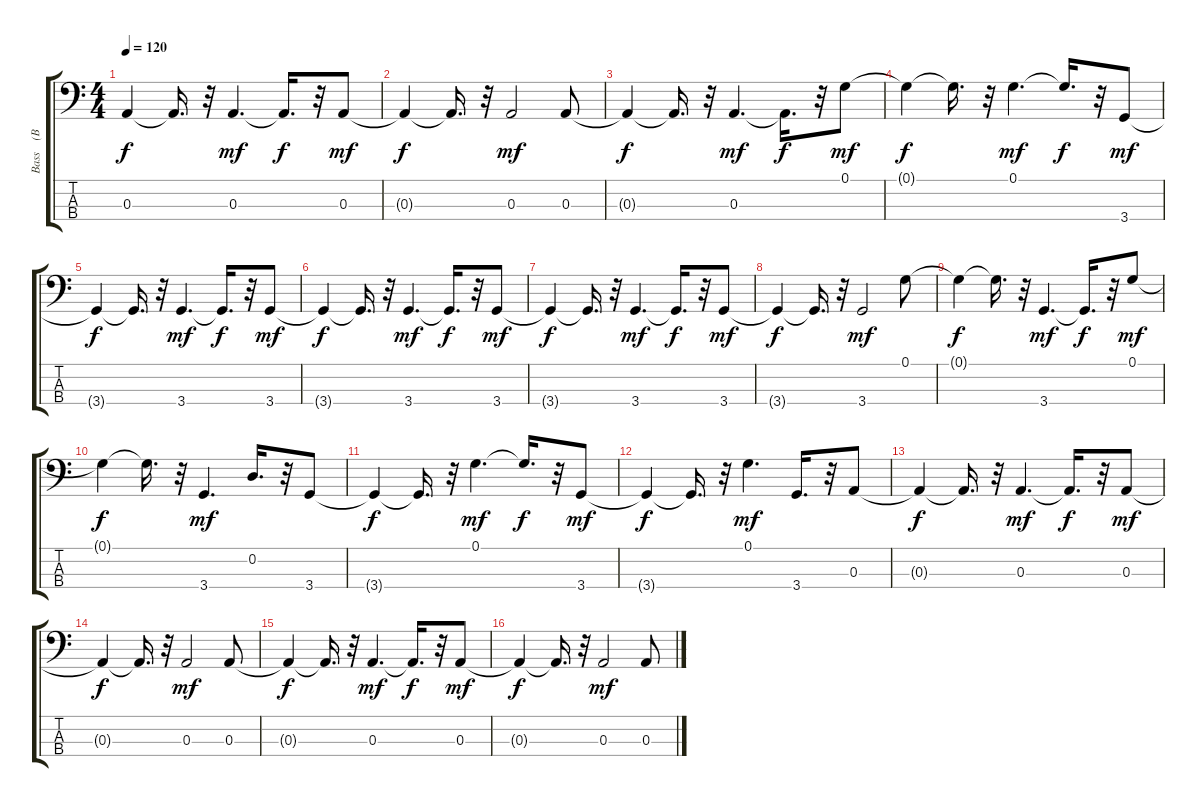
\track ("Bass    (BB)" "Bass    (B") {instrument synthbass1}
\staff {score tabs}
\tuning (G2 D2 A1 E1) {hide}
\ts (4 4)
\tempo 120
\clef f4
\ks c
0.3{t}.4{dy f} 0.3{t}.16{d} r.32 0.3.4{d dy mf} 0.3{t}.16{d dy f} r.32 0.3.8{dy mf} |
0.3{t}.4{dy f} 0.3{t}.16{d} r.32 0.3.2{dy mf} 0.3.8 |
0.3{t}.4{dy f} 0.3{t}.16{d} r.32 0.3.4{d dy mf} 0.3{t}.16{d dy f} r.32 0.1.8{dy mf} |
0.1{t}.4{dy f} 0.1{t}.16{d} r.32 0.1.4{d dy mf} 0.1{t}.16{d dy f} r.32 3.4.8{dy mf} |
3.4{t}.4{dy f} 3.4{t}.16{d} r.32 3.4.4{d dy mf} 3.4{t}.16{d dy f} r.32 3.4.8{dy mf} |
3.4{t}.4{dy f} 3.4{t}.16{d} r.32 3.4.4{d dy mf} 3.4{t}.16{d dy f} r.32 3.4.8{dy mf} |
3.4{t}.4{dy f} 3.4{t}.16{d} r.32 3.4.4{d dy mf} 3.4{t}.16{d dy f} r.32 3.4.8{dy mf} |
3.4{t}.4{dy f} 3.4{t}.16{d} r.32 3.4.2{dy mf} 0.1.8 |
0.1{t}.4{dy f} 0.1{t}.16{d} r.32 3.4.4{d dy mf} 3.4{t}.16{d dy f} r.32 0.1.8{dy mf} |
0.1{t}.4{dy f} 0.1{t}.16{d} r.32 3.4.4{d dy mf} 0.2.16{d} r.32 3.4.8 |
3.4{t}.4{dy f} 3.4{t}.16{d} r.32 0.1.4{d dy mf} 0.1{t}.16{d dy f} r.32 3.4.8{dy mf} |
3.4{t}.4{dy f} 3.4{t}.16{d} r.32 0.1.4{d dy mf} 3.4.16{d} r.32 0.3.8 |
0.3{t}.4{dy f} 0.3{t}.16{d} r.32 0.3.4{d dy mf} 0.3{t}.16{d dy f} r.32 0.3.8{dy mf} |
0.3{t}.4{dy f} 0.3{t}.16{d} r.32 0.3.2{dy mf} 0.3.8 |
0.3{t}.4{dy f} 0.3{t}.16{d} r.32 0.3.4{d dy mf} 0.3{t}.16{d dy f} r.32 0.3.8{dy mf} |
0.3{t}.4{dy f} 0.3{t}.16{d} r.32 0.3.2{dy mf} 0.3.8
